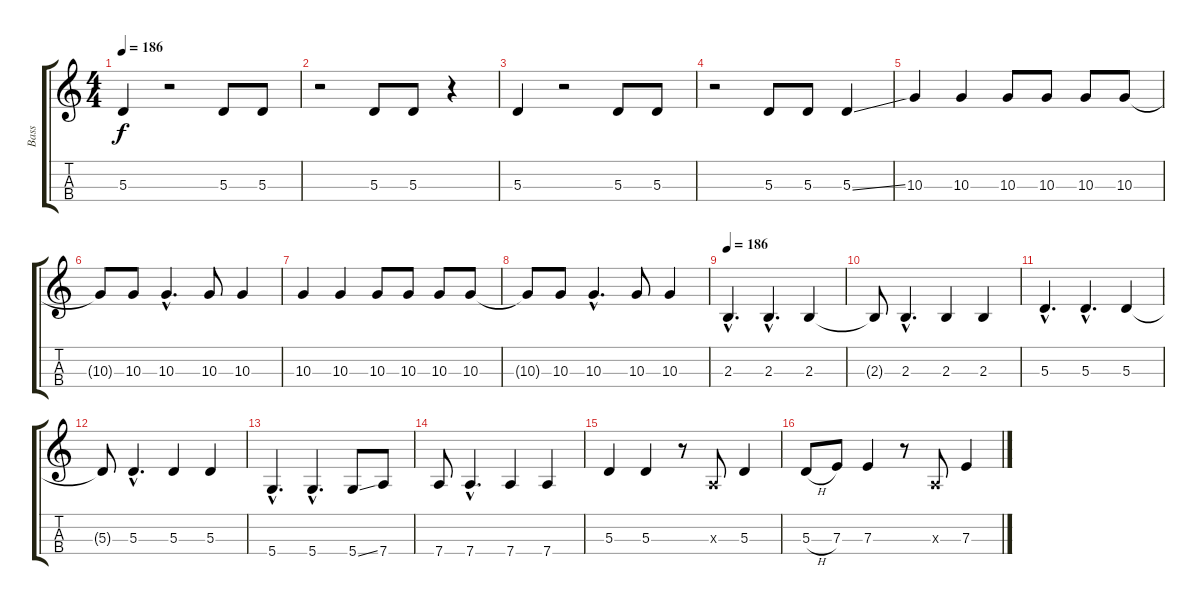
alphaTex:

\track ("Bass" "Bass") {instrument electricbassfinger}
\staff {score tabs}
\tuning (G3 D3 A2 D2) {hide}
\ts (4 4)
\tempo 186
\clef g2
\ks c
5.3.4{dy f} r.2 5.3.8 5.3.8 |
r.2 5.3.8 5.3.8 r.4 |
5.3.4 r.2 5.3.8 5.3.8 |
r.2 5.3.8 5.3.8 5.3{ss}.4 |
10.3.4 10.3.4 10.3.8 10.3.8 10.3.8 10.3.8 |
10.3{t}.8 10.3.8 10.3{hac}.4{d} 10.3.8 10.3.4 |
10.3.4 10.3.4 10.3.8 10.3.8 10.3.8 10.3.8 |
10.3{t}.8 10.3.8 10.3{hac}.4{d} 10.3.8 10.3.4 |
\tempo 186
2.3{hac}.4{d} 2.3{hac}.4{d} 2.3.4 |
2.3{t}.8 2.3{hac}.4{d} 2.3.4 2.3.4 |
5.3{hac}.4{d} 5.3{hac}.4{d} 5.3.4 |
5.3{t}.8 5.3{hac}.4{d} 5.3.4 5.3.4 |
5.4{hac}.4{d} 5.4{hac}.4{d} 5.4{ss}.8 7.4.8 |
7.4.8 7.4{hac}.4{d} 7.4.4 7.4.4 |
5.3.4 5.3.4 r.8 0.3{x}.8 5.3.4 |
5.3{h}.8 7.3.8 7.3.4 r.8 0.3{x}.8 7.3.4
